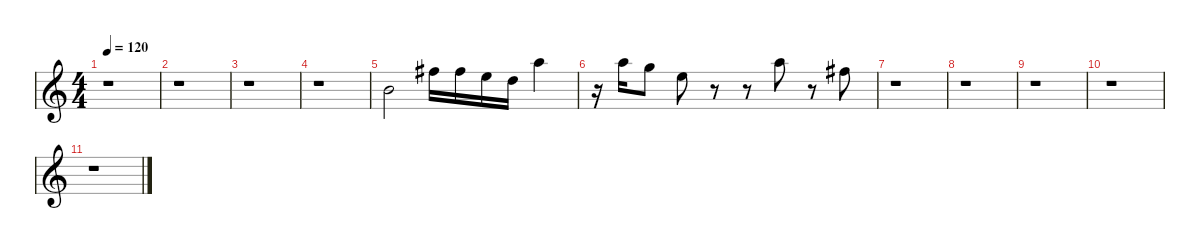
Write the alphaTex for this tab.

\defaultSystemsLayout 4
\hideDynamics
\bracketExtendMode nobrackets
\singleTrackTrackNamePolicy hidden
\multiTrackTrackNamePolicy hidden
\otherSystemsTrackNameOrientation horizontal
\track ("Vibes (Ruth Underwood)" "vib.") {instrument vibraphone}
\staff {score}
\tuning (E5 B4 G4 D4 A3 E3)
\ts (4 4)
\tempo 120
\clef g2
\ks c
r.1{dy f beam Down} |
r.1{beam Down} |
r.1{beam Down} |
r.1{beam Down} |
9.4.2{dy fff beam Down} 11.3{acc #}.16{beam Down} 11.3{acc #}.16{beam Down} 9.3.16{beam Down} 12.4.16{beam Down} 10.2.4{beam Down} |
r.16{beam Down} 10.2.16{beam Down} 12.3.8{beam Down} 9.3.8{beam Down} r.8{beam Down} r.8{beam Down} 10.2.8{beam Down} r.8{beam Down} 11.3{acc #}.8{beam Down} |
r.1{beam Down} |
r.1{beam Down} |
r.1{beam Down} |
r.1{beam Down} |
r.1{beam Down}
